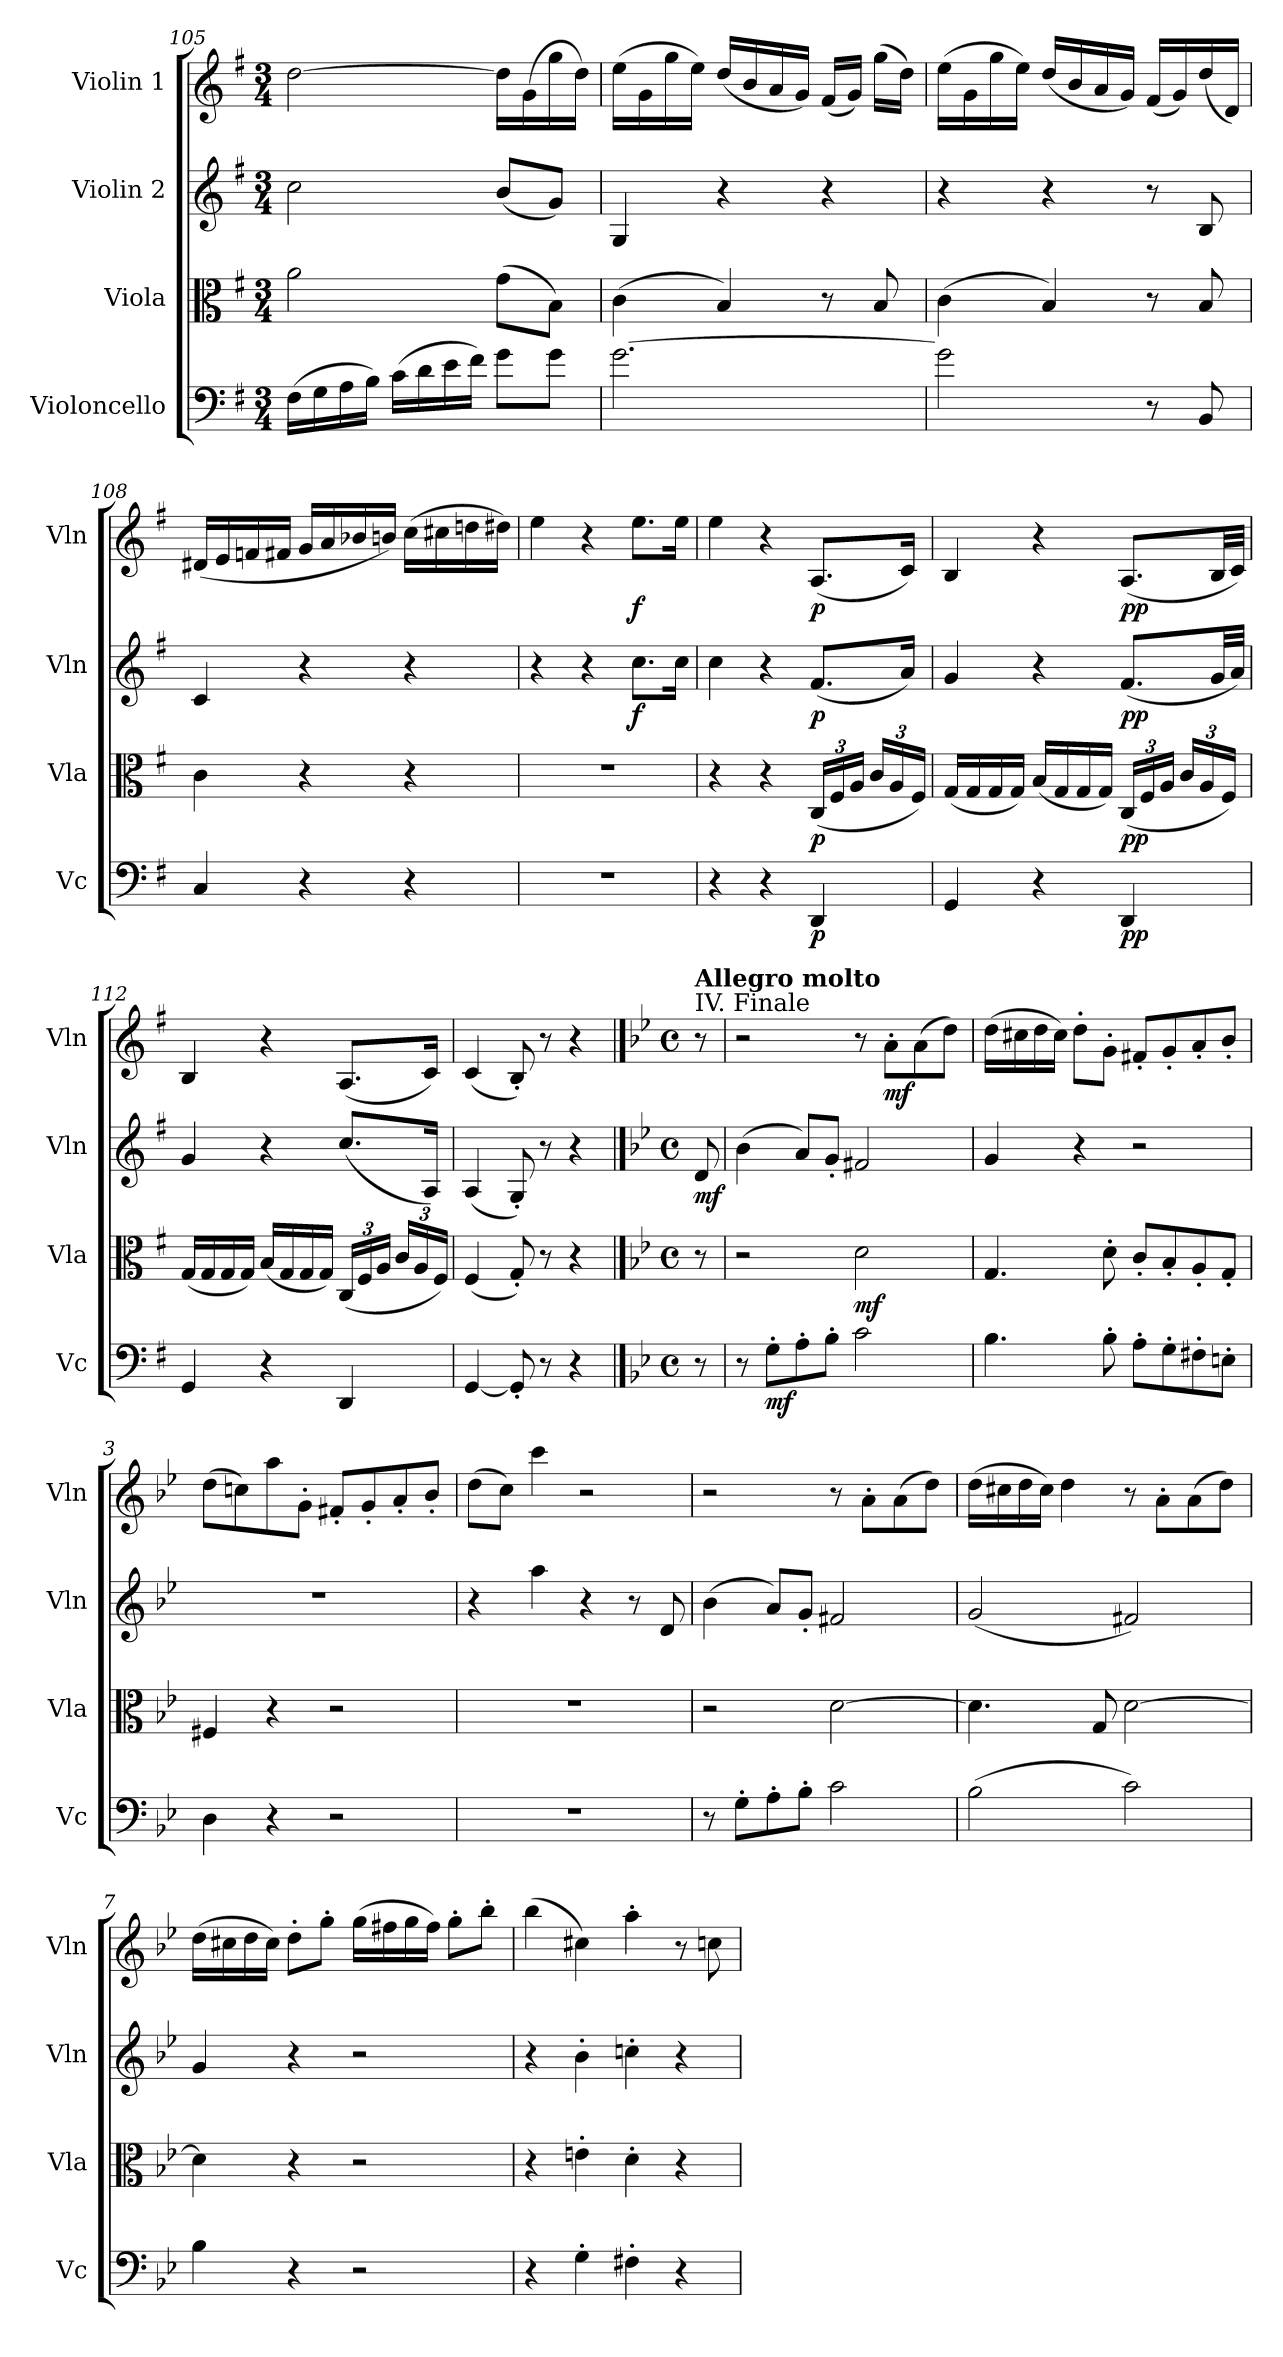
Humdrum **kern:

**kern	**dynam	**kern	**dynam	**kern	**dynam	**kern	**dynam
*part4	*part4	*part3	*part3	*part2	*part2	*part1	*part1
*staff4	*staff4	*staff3	*staff3	*staff2	*staff2	*staff1	*staff1
*I"Violoncello	*	*I"Viola	*	*I"Violin 2	*	*I"Violin 1	*
*I'Vc	*	*I'Vla	*	*I'Vln	*	*I'Vln	*
*clefF4	*	*clefC3	*	*clefG2	*	*clefG2	*
*k[f#]	*	*k[f#]	*	*k[f#]	*	*k[f#]	*
*M3/4	*	*M3/4	*	*M3/4	*	*M3/4	*
=105	=105	=105	=105	=105	=105	=105	=105
(16F#\LL	.	2a\	.	2cc\	.	[2dd\	.
16G\	.	.	.	.	.	.	.
16A\	.	.	.	.	.	.	.
16B\JJ)	.	.	.	.	.	.	.
(16c\LL	.	.	.	.	.	.	.
16d\	.	.	.	.	.	.	.
16e\	.	.	.	.	.	.	.
16f#\JJ)	.	.	.	.	.	.	.
8g\L	.	(8g\L	.	(8b/L	.	16dd\LL]	.
.	.	.	.	.	.	(16g\	.
8g\J	.	8B\J)	.	8g/J)	.	16gg\	.
.	.	.	.	.	.	16dd\JJ)	.
!!LO:LB:g=z
=106	=106	=106	=106	=106	=106	=106	=106
[2.g\	.	(4c\	.	4G/	.	(16ee\LL	.
.	.	.	.	.	.	16g\	.
.	.	.	.	.	.	16gg\	.
.	.	.	.	.	.	16ee\JJ)	.
.	.	4B/)	.	4r	.	(16dd/LL	.
.	.	.	.	.	.	16b/	.
.	.	.	.	.	.	16a/	.
.	.	.	.	.	.	16g/JJ)	.
.	.	8r	.	4r	.	(16f#/LL	.
.	.	.	.	.	.	16g/JJ)	.
.	.	8B/	.	.	.	(16gg\LL	.
.	.	.	.	.	.	16dd\JJ)	.
=107	=107	=107	=107	=107	=107	=107	=107
2g\]	.	(4c\	.	4r	.	(16ee\LL	.
.	.	.	.	.	.	16g\	.
.	.	.	.	.	.	16gg\	.
.	.	.	.	.	.	16ee\JJ)	.
.	.	4B/)	.	4r	.	(16dd/LL	.
.	.	.	.	.	.	16b/	.
.	.	.	.	.	.	16a/	.
.	.	.	.	.	.	16g/JJ)	.
8r	.	8r	.	8r	.	(16f#/LL	.
.	.	.	.	.	.	16g/)	.
8BB/	.	8B/	.	8B/	.	(16dd/	.
.	.	.	.	.	.	16d/JJ)	.
=108	=108	=108	=108	=108	=108	=108	=108
4C/	.	4c\	.	4c/	.	(16d#X/LL	.
.	.	.	.	.	.	16e/	.
.	.	.	.	.	.	16fn/	.
.	.	.	.	.	.	16f#X/JJ	.
4r	.	4r	.	4r	.	16g/LL	.
.	.	.	.	.	.	16a/	.
.	.	.	.	.	.	16b-X/	.
.	.	.	.	.	.	16bn/JJ)	.
4r	.	4r	.	4r	.	(16cc\LL	.
.	.	.	.	.	.	16cc#X\	.
.	.	.	.	.	.	16ddn\	.
.	.	.	.	.	.	16dd#X\JJ)	.
=109	=109	=109	=109	=109	=109	=109	=109
2.r	.	2.r	.	4r	.	4ee\	.
.	.	.	.	4r	.	4r	.
!	!	!	!	!	!LO:DY:b	!	!LO:DY:b
.	.	.	.	8.cc\L	f	8.ee\L	f
.	.	.	.	16cc\Jk	.	16ee\Jk	.
!!LO:LB:g=z
=110	=110	=110	=110	=110	=110	=110	=110
4r	.	4r	.	4cc\	.	4ee\	.
4r	.	4r	.	4r	.	4r	.
*	*	*Xbrackettup	*	*	*	*	*
!	!LO:DY:b	!	!LO:DY:b	!	!LO:DY:b	!	!LO:DY:b
4DD/	p	(24C/LL	p	(8.f#/L	p	(8.A/L	p
.	.	24F#/	.	.	.	.	.
.	.	24A/JJ	.	.	.	.	.
.	.	24c/LL	.	.	.	.	.
.	.	24A/	.	.	.	.	.
.	.	.	.	16a/Jk)	.	16c/Jk)	.
.	.	24F#/JJ)	.	.	.	.	.
=111	=111	=111	=111	=111	=111	=111	=111
4GG/	.	(16G/LL	.	4g/	.	4B/	.
.	.	16G/	.	.	.	.	.
.	.	16G/	.	.	.	.	.
.	.	16G/JJ)	.	.	.	.	.
4r	.	(16B/LL	.	4r	.	4r	.
.	.	16G/	.	.	.	.	.
.	.	16G/	.	.	.	.	.
.	.	16G/JJ)	.	.	.	.	.
!	!LO:DY:b	!	!LO:DY:b	!	!LO:DY:b	!	!LO:DY:b
4DD/	pp	(24C/LL	pp	(8.f#/L	pp	(8.A/L	pp
.	.	24F#/	.	.	.	.	.
.	.	24A/JJ	.	.	.	.	.
.	.	24c/LL	.	.	.	.	.
.	.	24A/	.	.	.	.	.
.	.	.	.	32g/LL	.	32B/LL	.
.	.	24F#/JJ)	.	.	.	.	.
.	.	.	.	32a/JJJ)	.	32c/JJJ)	.
=112	=112	=112	=112	=112	=112	=112	=112
4GG/	.	(16G/LL	.	4g/	.	4B/	.
.	.	16G/	.	.	.	.	.
.	.	16G/	.	.	.	.	.
.	.	16G/JJ)	.	.	.	.	.
4r	.	(16B/LL	.	4r	.	4r	.
.	.	16G/	.	.	.	.	.
.	.	16G/	.	.	.	.	.
.	.	16G/JJ)	.	.	.	.	.
4DD/	.	(24C/LL	.	(8.cc/L	.	(8.A/L	.
.	.	24F#/	.	.	.	.	.
.	.	24A/JJ	.	.	.	.	.
.	.	24c/LL	.	.	.	.	.
.	.	24A/	.	.	.	.	.
.	.	.	.	16A/Jk)	.	16c/Jk)	.
.	.	24F#/JJ)	.	.	.	.	.
=113	=113	=113	=113	=113	=113	=113	=113
[4GG/	.	(4F#/	.	(4A/	.	(4c/	.
8GG'/]	.	8G'/)	.	8G'/)	.	8B'/)	.
8r	.	8r	.	8r	.	8r	.
4r	.	4r	.	4r	.	4r	.
!!LO:PB:g=z
==	==	==	==	==	==	==	==
*k[b-e-]	*	*k[b-e-]	*	*k[b-e-]	*	*k[b-e-]	*
*M4/4	*	*M4/4	*	*M4/4	*	*M4/4	*
*met(c)	*	*met(c)	*	*met(c)	*	*met(c)	*
!	!	!	!	!	!	!LO:TX:a:t=IV. Finale	!
!	!	!	!	!	!	!LO:TX:a:B:t=Allegro molto	!
!	!	!	!	!	!LO:DY:b	!	!
8r	.	8r	.	8d/	mf	8r	.
=1	=1	=1	=1	=1	=1	=1	=1
8r	.	2r	.	(4b-\	.	2r	.
!	!LO:DY:b	!	!	!	!	!	!
8G'\L	mf	.	.	.	.	.	.
8A'\	.	.	.	8a/L)	.	.	.
8B-'\J	.	.	.	8g'/J	.	.	.
!	!	!	!LO:DY:b	!	!	!	!
2c\	.	2d\	mf	2f#X/	.	8r	.
!	!	!	!	!	!	!	!LO:DY:b
.	.	.	.	.	.	8a'\L	mf
.	.	.	.	.	.	(8a\	.
.	.	.	.	.	.	8dd\J)	.
=2	=2	=2	=2	=2	=2	=2	=2
4.B-\	.	4.G/	.	4g/	.	(16dd\LL	.
.	.	.	.	.	.	16cc#X\	.
.	.	.	.	.	.	16dd\	.
.	.	.	.	.	.	16cc#\JJ)	.
.	.	.	.	4r	.	8dd'\L	.
8B-'\	.	8d'\	.	.	.	8g'\J	.
8A'\L	.	8c'/L	.	2r	.	8f#X'/L	.
8G'\	.	8B-'/	.	.	.	8g'/	.
8F#X'\	.	8A'/	.	.	.	8a'/	.
8En'\J	.	8G'/J	.	.	.	8b-'/J	.
=3	=3	=3	=3	=3	=3	=3	=3
4D\	.	4F#X/	.	1r	.	(8dd\L	.
.	.	.	.	.	.	8ccn\)	.
4r	.	4r	.	.	.	8aa\	.
.	.	.	.	.	.	8g'\J	.
2r	.	2r	.	.	.	8f#X'/L	.
.	.	.	.	.	.	8g'/	.
.	.	.	.	.	.	8a'/	.
.	.	.	.	.	.	8b-'/J	.
=4	=4	=4	=4	=4	=4	=4	=4
1r	.	1r	.	4r	.	(8dd\L	.
.	.	.	.	.	.	8cc\J)	.
.	.	.	.	4aa\	.	4ccc\	.
.	.	.	.	4r	.	2r	.
.	.	.	.	8r	.	.	.
.	.	.	.	8d/	.	.	.
!!LO:LB:g=z
=5	=5	=5	=5	=5	=5	=5	=5
8r	.	2r	.	(4b-\	.	2r	.
8G'\L	.	.	.	.	.	.	.
8A'\	.	.	.	8a/L)	.	.	.
8B-'\J	.	.	.	8g'/J	.	.	.
2c\	.	[2d\	.	2f#X/	.	8r	.
.	.	.	.	.	.	8a'\L	.
.	.	.	.	.	.	(8a\	.
.	.	.	.	.	.	8dd\J)	.
=6	=6	=6	=6	=6	=6	=6	=6
(2B-\	.	4.d\]	.	(2g/	.	(16dd\LL	.
.	.	.	.	.	.	16cc#X\	.
.	.	.	.	.	.	16dd\	.
.	.	.	.	.	.	16cc#\JJ)	.
.	.	.	.	.	.	4dd\	.
.	.	8G/	.	.	.	.	.
2c\)	.	[2d\	.	2f#X/)	.	8r	.
.	.	.	.	.	.	8a'\L	.
.	.	.	.	.	.	(8a\	.
.	.	.	.	.	.	8dd\J)	.
=7	=7	=7	=7	=7	=7	=7	=7
4B-\	.	4d\]	.	4g/	.	(16dd\LL	.
.	.	.	.	.	.	16cc#X\	.
.	.	.	.	.	.	16dd\	.
.	.	.	.	.	.	16cc#\JJ)	.
4r	.	4r	.	4r	.	8dd'\L	.
.	.	.	.	.	.	8gg'\J	.
2r	.	2r	.	2r	.	(16gg\LL	.
.	.	.	.	.	.	16ff#X\	.
.	.	.	.	.	.	16gg\	.
.	.	.	.	.	.	16ff#\JJ)	.
.	.	.	.	.	.	8gg'\L	.
.	.	.	.	.	.	8bb-'\J	.
=8	=8	=8	=8	=8	=8	=8	=8
4r	.	4r	.	4r	.	(4bb-\	.
4G'\	.	4en'\	.	4b-'\	.	4cc#X\)	.
4F#X'\	.	4d'\	.	4ccn'\	.	4aa'\	.
4r	.	4r	.	4r	.	8r	.
.	.	.	.	.	.	8ccn\	.
=	=	=	=	=	=	=	=
*-	*-	*-	*-	*-	*-	*-	*-
